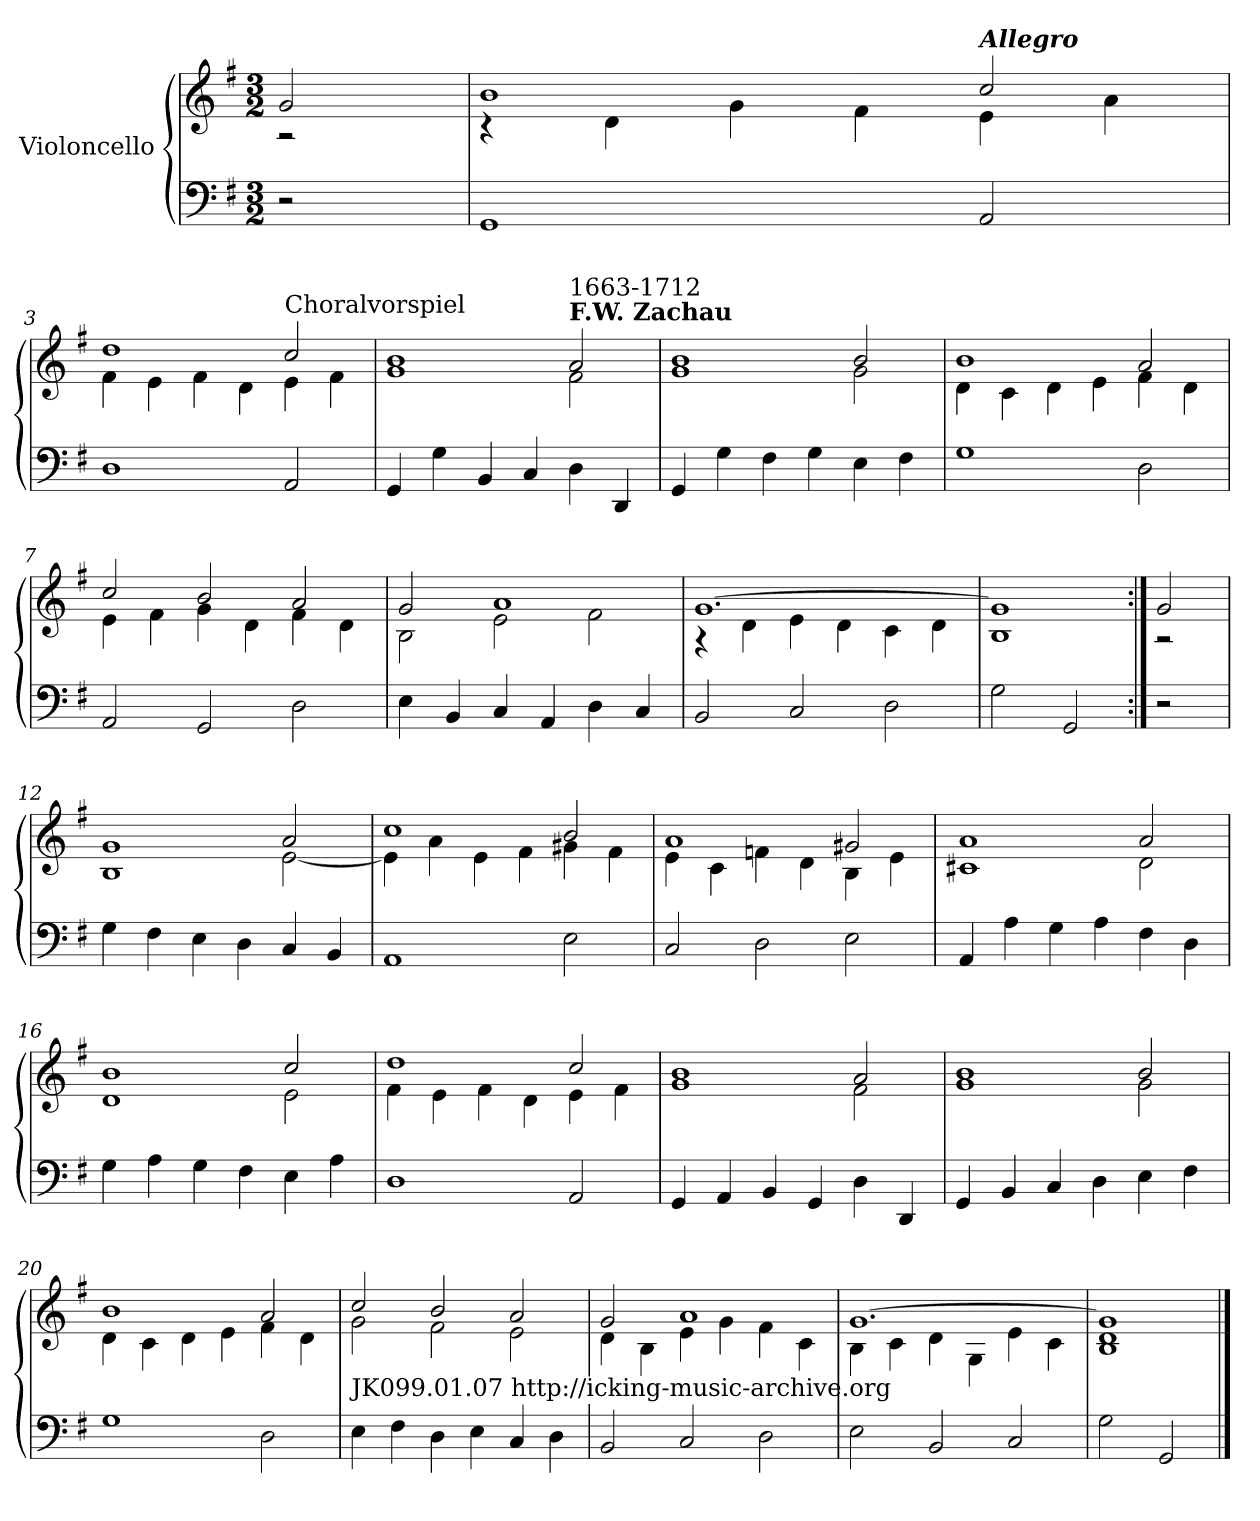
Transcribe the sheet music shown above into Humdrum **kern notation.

**kern	**kern
*part1	*part1
*staff2	*staff1
*I"Violoncello	*
*clefF4	*clefG2
*k[f#]	*k[f#]
*M3/2	*M3/2
=1	=1
*	*^
2r	2g/	2r
=2	=2	=2
1GG	1b	4r
.	.	4d\
.	.	4g\
.	.	4f#\
!	!LO:TX:a:Bi:t=Allegro	!
2AA/	2cc/	4e\
.	.	4a\
=3	=3	=3
1D	1dd	4f#\
.	.	4e\
.	.	4f#\
.	.	4d\
!	!LO:TX:a:t=Choralvorspiel	!
2AA/	2cc/	4e\
.	.	4f#\
=4	=4	=4
4GG/	1b	1g
4G\	.	.
4BB/	.	.
4C/	.	.
!	!LO:TX:a:B:t=F.W. Zachau	!
!	!LO:TX:a:t=1663-1712	!
4D\	2a/	2f#\
4DD/	.	.
!!LO:LB:g=z	!!
=5	=5	=5
4GG/	1b	1g
4G\	.	.
4F#\	.	.
4G\	.	.
4E\	2b/	2g\
4F#\	.	.
!!LO:LB:g=z	!!
=6	=6	=6
1G	1b	4d\
.	.	4c\
.	.	4d\
.	.	4e\
2D\	2a/	4f#\
.	.	4d\
=7	=7	=7
2AA/	2cc/	4e\
.	.	4f#\
2GG/	2b/	4g\
.	.	4d\
2D\	2a/	4f#\
.	.	4d\
=8	=8	=8
4E\	2g/	2B\
4BB/	.	.
4C/	1a	2e\
4AA/	.	.
4D\	.	2f#\
4C/	.	.
=9	=9	=9
2BB/	[1.g	4r
.	.	4d\
2C/	.	4e\
.	.	4d\
2D\	.	4c\
.	.	4d\
!!LO:LB:g=z	!!
=10	=10	=10
2G\	1g]	1B
2GG/	.	.
!!LO:LB:g=z	!!
=11:|!	=11:|!	=11:|!
2r	2g/	2r
=12	=12	=12
4G\	1g	1B
4F#\	.	.
4E\	.	.
4D\	.	.
4C/	2a/	[2e\
4BB/	.	.
=13	=13	=13
1AA	1cc	4e\]
.	.	4a\
.	.	4e\
.	.	4f#\
2E\	2b/	4g#X\
.	.	4f#\
=14	=14	=14
2C/	1a	4e\
.	.	4c\
2D\	.	4fn\
.	.	4d\
2E\	2g#X/	4B\
.	.	4e\
!!LO:LB:g=z	!!
=15	=15	=15
4AA/	1a	1c#X
4A\	.	.
4G\	.	.
4A\	.	.
4F#\	2a/	2d\
4D\	.	.
!!LO:PB:g=z	!!
=16	=16	=16
4G\	1b	1d
4A\	.	.
4G\	.	.
4F#\	.	.
4E\	2cc/	2e\
4A\	.	.
=17	=17	=17
1D	1dd	4f#\
.	.	4e\
.	.	4f#\
.	.	4d\
2AA/	2cc/	4e\
.	.	4f#\
=18	=18	=18
4GG/	1b	1g
4AA/	.	.
4BB/	.	.
4GG/	.	.
4D\	2a/	2f#\
4DD/	.	.
=19	=19	=19
4GG/	1b	1g
4BB/	.	.
4C/	.	.
4D\	.	.
4E\	2b/	2g\
4F#\	.	.
!!LO:LB:g=z	!!
=20	=20	=20
1G	1b	4d\
.	.	4c\
.	.	4d\
.	.	4e\
2D\	2a/	4f#\
.	.	4d\
=21	=21	=21
!LO:TX:a:t=JK099.01.07 http&colon;//icking-music-archive.org	!	!
4E\	2cc/	2g\
4F#\	.	.
4D\	2b/	2f#\
4E\	.	.
4C/	2a/	2e\
4D\	.	.
=22	=22	=22
2BB/	2g/	4d\
.	.	4B\
2C/	1a	4e\
.	.	4g\
2D\	.	4f#\
.	.	4c\
=23	=23	=23
2E\	[1.g	4B\
.	.	4c\
2BB/	.	4d\
.	.	4G\
2C/	.	4e\
.	.	4c\
!!LO:LB:g=z	!!
=24	=24	=24
2G\	1g]	1B 1d
2GG/	.	.
*	*v	*v
==	==
*-	*-
